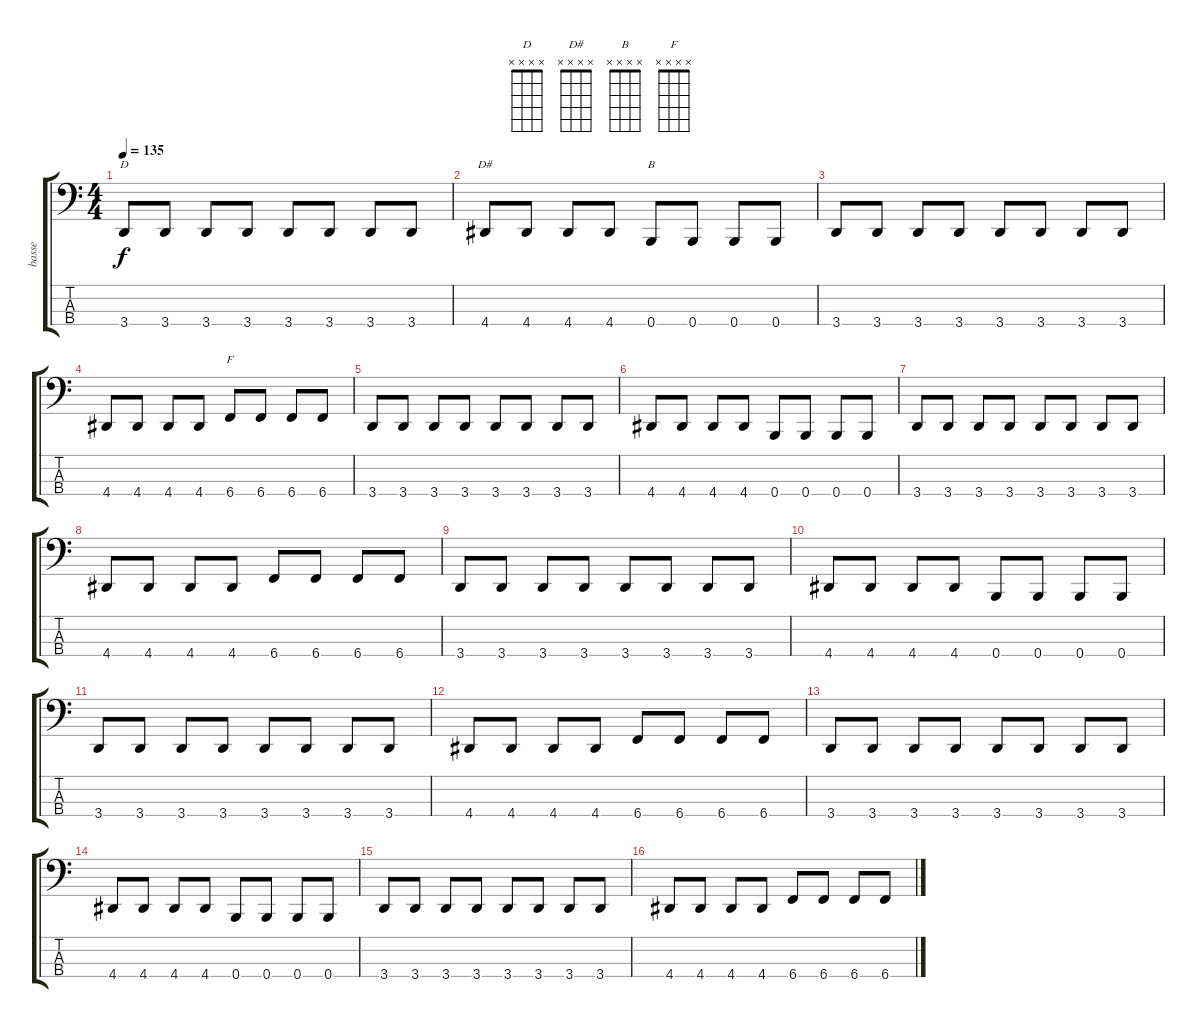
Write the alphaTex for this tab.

\track ("basse" "basse") {instrument synthbass1}
\staff {score tabs}
\tuning (G2 D2 A1 B0) {hide}
\chord ("D" x x x x) {firstfret 0}
\chord ("D#" x x x x) {firstfret 0}
\chord ("B" x x x x) {firstfret 0}
\chord ("F" x x x x) {firstfret 0}
\ts (4 4)
\tempo 135
\clef f4
\ks c
3.4.8{ch "D" dy f} 3.4.8 3.4.8 3.4.8 3.4.8 3.4.8 3.4.8 3.4.8 |
4.4.8{ch "D#"} 4.4.8 4.4.8 4.4.8 0.4.8{ch "B"} 0.4.8 0.4.8 0.4.8 |
3.4.8 3.4.8 3.4.8 3.4.8 3.4.8 3.4.8 3.4.8 3.4.8 |
4.4.8 4.4.8 4.4.8 4.4.8 6.4.8{ch "F"} 6.4.8 6.4.8 6.4.8 |
3.4.8 3.4.8 3.4.8 3.4.8 3.4.8 3.4.8 3.4.8 3.4.8 |
4.4.8 4.4.8 4.4.8 4.4.8 0.4.8 0.4.8 0.4.8 0.4.8 |
3.4.8 3.4.8 3.4.8 3.4.8 3.4.8 3.4.8 3.4.8 3.4.8 |
4.4.8 4.4.8 4.4.8 4.4.8 6.4.8 6.4.8 6.4.8 6.4.8 |
3.4.8 3.4.8 3.4.8 3.4.8 3.4.8 3.4.8 3.4.8 3.4.8 |
4.4.8 4.4.8 4.4.8 4.4.8 0.4.8 0.4.8 0.4.8 0.4.8 |
3.4.8 3.4.8 3.4.8 3.4.8 3.4.8 3.4.8 3.4.8 3.4.8 |
4.4.8 4.4.8 4.4.8 4.4.8 6.4.8 6.4.8 6.4.8 6.4.8 |
3.4.8 3.4.8 3.4.8 3.4.8 3.4.8 3.4.8 3.4.8 3.4.8 |
4.4.8 4.4.8 4.4.8 4.4.8 0.4.8 0.4.8 0.4.8 0.4.8 |
3.4.8 3.4.8 3.4.8 3.4.8 3.4.8 3.4.8 3.4.8 3.4.8 |
4.4.8 4.4.8 4.4.8 4.4.8 6.4.8 6.4.8 6.4.8 6.4.8
